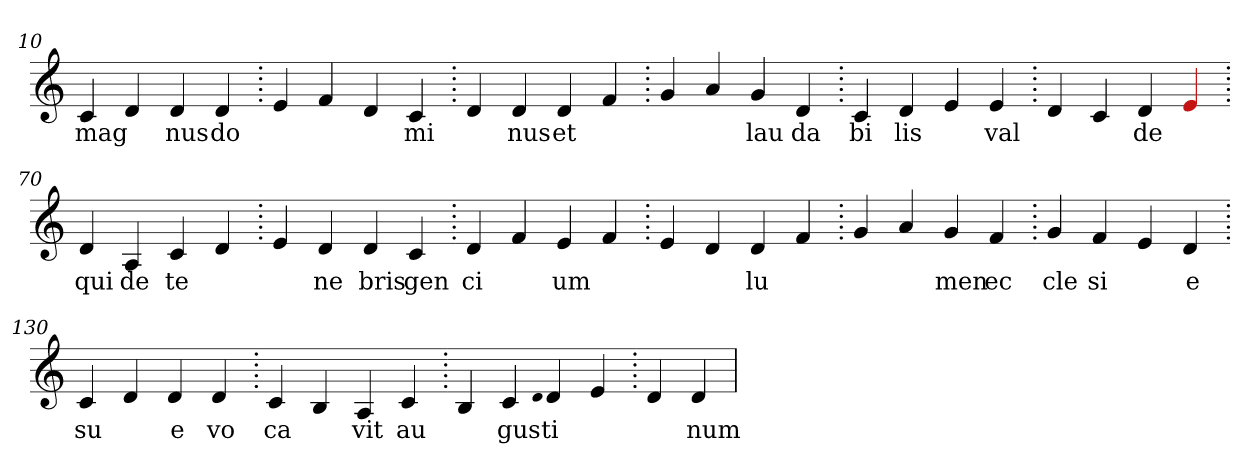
**kern	**text
*part1	*part1
*staff1	*staff1
*clefG2	*
=10.	=10.
4c	mag
4d	.
4d	nus
4d	do
=20.	=20.
4e	.
4f	.
4d	.
4c	mi
=30.	=30.
4d	.
4d	nus
4d	et
4f	.
=40.	=40.
4g	.
4a	.
4g	lau
4d	da
=50.	=50.
4c	bi
4d	lis
4e	.
4e	val
=60.	=60.
4d	.
4c	.
4d	de
4Re	.
=70.	=70.
4d	qui
4A	de
4c	te
4d	.
=80.	=80.
4e	.
4d	ne
4d	bris
4c	gen
=90.	=90.
4d	ci
4f	.
4e	um
4f	.
=100.	=100.
4e	.
4d	.
4d	lu
4f	.
=110.	=110.
4g	.
4a	.
4g	men
4f	ec
=120.	=120.
4g	cle
4f	si
4e	.
4d	e
=130.	=130.
4c	su
4d	.
4d	e
4d	vo
=140.	=140.
4c	ca
4B	.
4A	vit
4c	au
=150.	=150.
4B	.
4c	gus
qqd	.
4d	ti
4e	.
=160.	=160.
4d	.
4d	num
=	=
*-	*-
